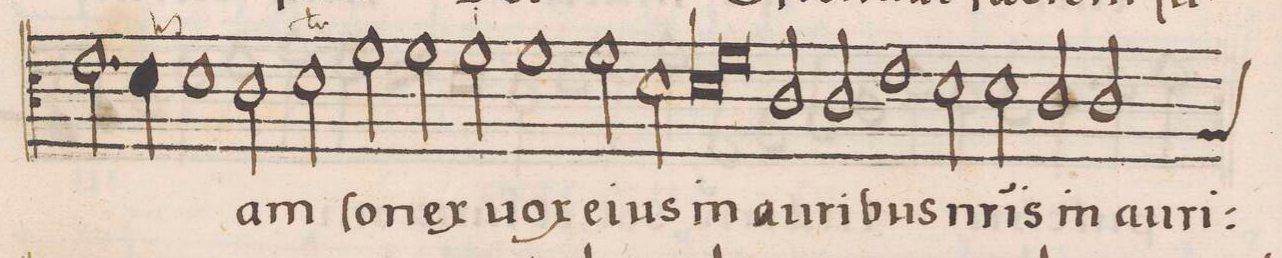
**kern	**text	**text
*I"CANTVS	*	*
*clefC3	*	*
*k[]	*	*
*met(C|)	*	*
*M2/1	*	*
2.e\	.	.
4d\	.	.
1d\	.	.
=63-	=63-	=63-
2c\	-am	.
2d\	.	.
2f\	ſo-	.
=64-	=64-	=64-
2f\	-nex	.
2f\	uox	.
1f	e-	.
=65-	=65-	=65-
2f\	-ius	.
2d\	in	.
*lig	*	*
1d	au-	.
=66-	=66-	=66-
1f	.	.
*Xlig	*	*
2c/	-ri-	.
2c/	-bus	.
=67-	=67-	=67-
1e	n(os-	.
2d\	-t)ris	.
2d\	in	.
=68-	=68-	=68-
2c/	au-	.
*custos:A	*	*
2c/	-ri-	.
*-	*-	*-
